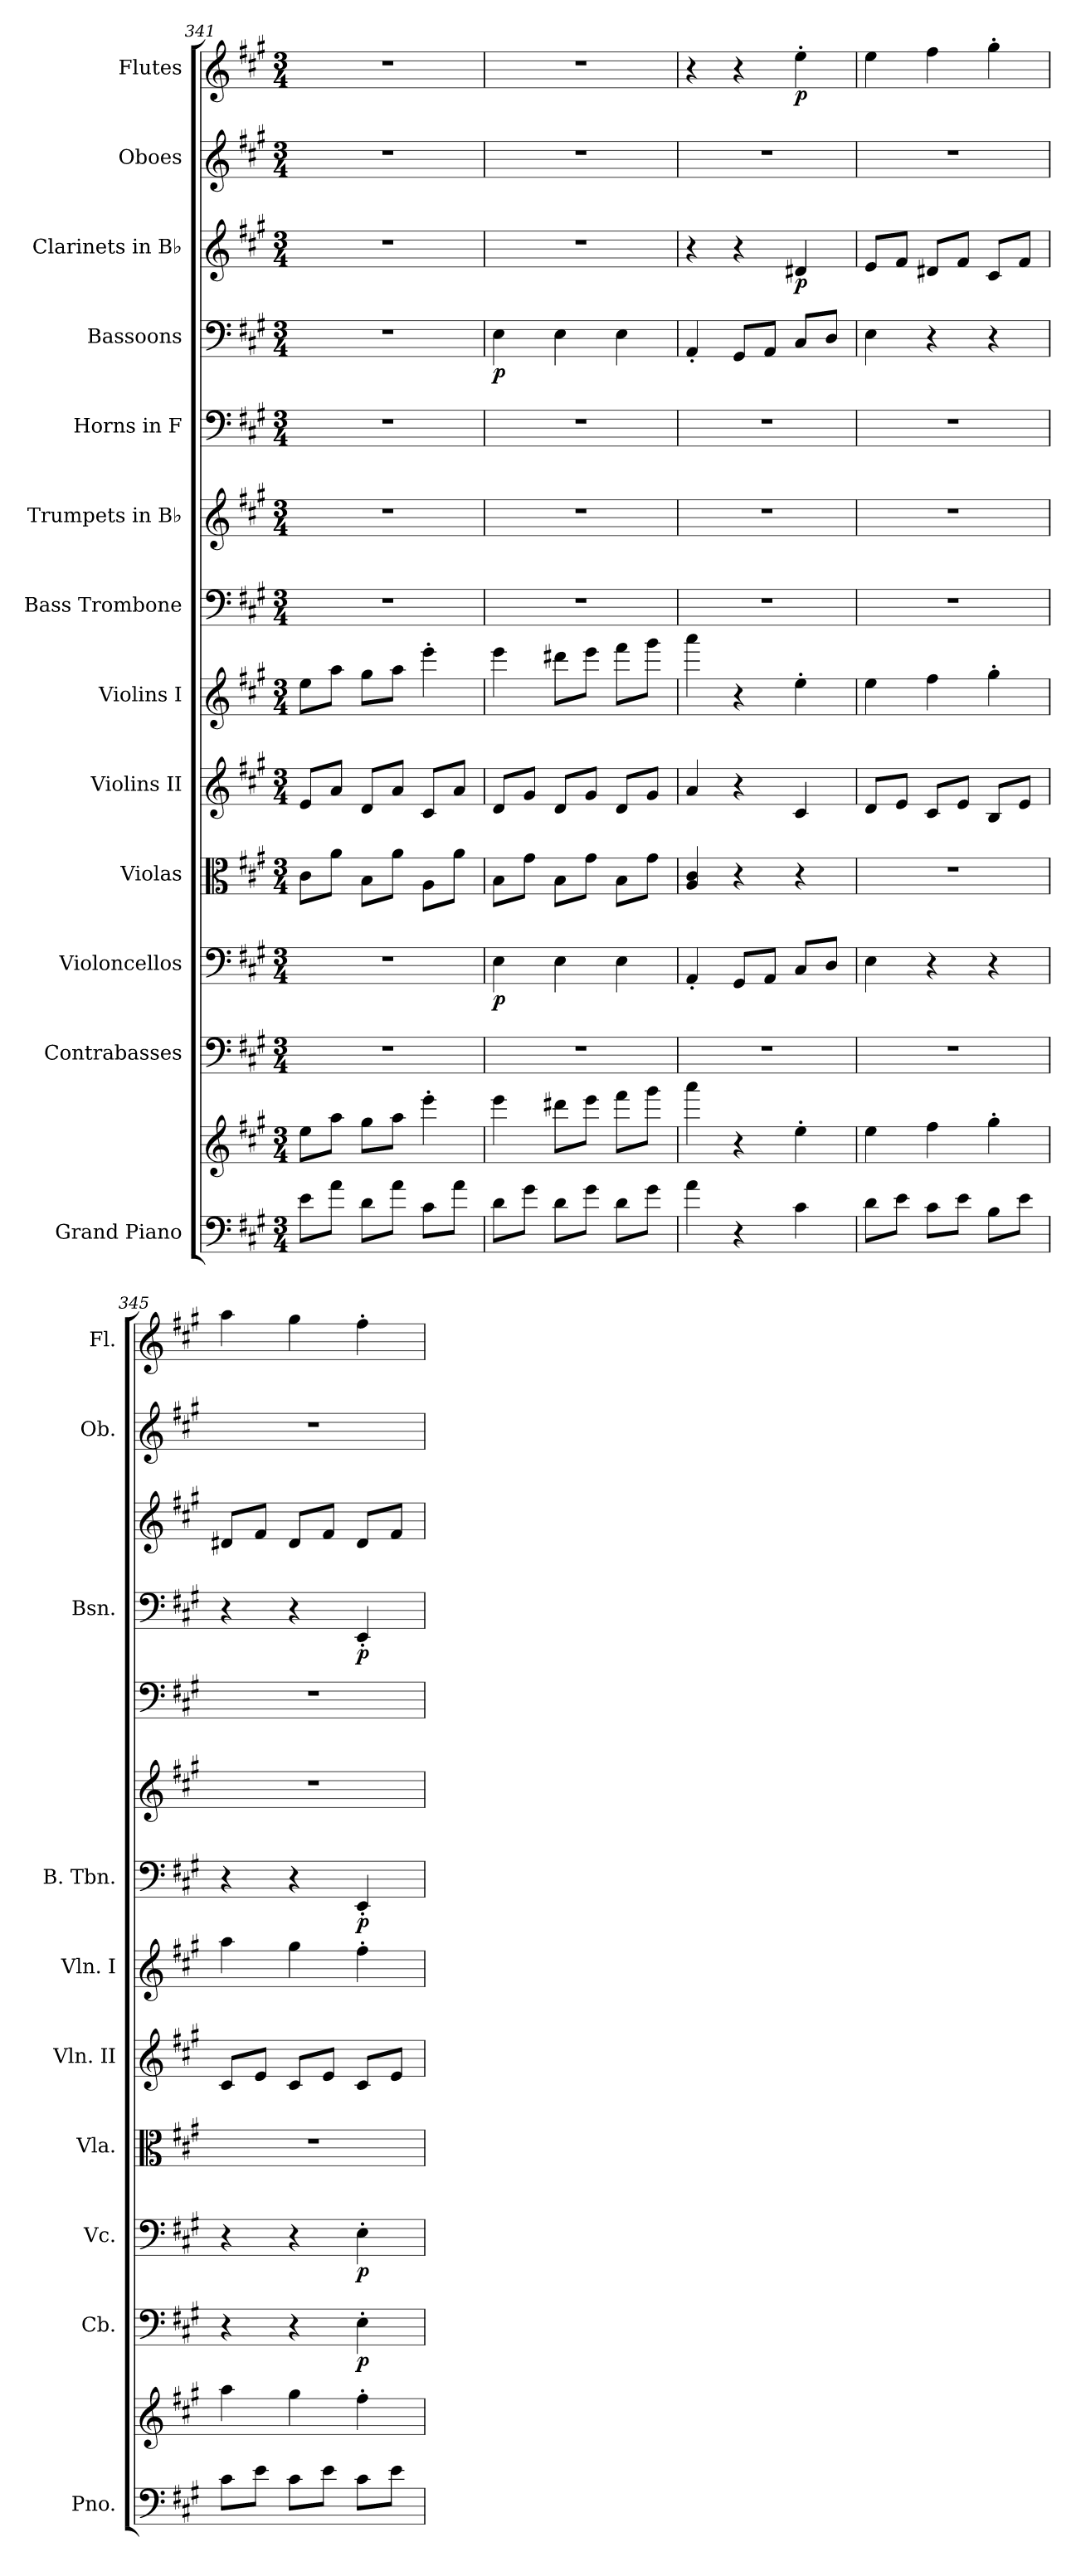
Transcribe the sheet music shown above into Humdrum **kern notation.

**kern	**kern	**kern	**dynam	**kern	**dynam	**kern	**kern	**kern	**kern	**dynam	**kern	**kern	**kern	**dynam	**kern	**dynam	**kern	**kern	**dynam
*part13	*part13	*part12	*part12	*part11	*part11	*part10	*part9	*part8	*part7	*part7	*part6	*part5	*part4	*part4	*part3	*part3	*part2	*part1	*part1
*staff14	*staff13	*staff12	*staff12	*staff11	*staff11	*staff10	*staff9	*staff8	*staff7	*staff7	*staff6	*staff5	*staff4	*staff4	*staff3	*staff3	*staff2	*staff1	*staff1
*I"Grand Piano	*	*I"Contrabasses	*	*I"Violoncellos	*	*I"Violas	*I"Violins II	*I"Violins I	*I"Bass Trombone	*	*I"Trumpets in B♭	*I"Horns in F	*I"Bassoons	*	*I"Clarinets in B♭	*	*I"Oboes	*I"Flutes	*
*I'Pno.	*	*I'Cb.	*	*I'Vc.	*	*I'Vla.	*I'Vln. II	*I'Vln. I	*I'B. Tbn.	*	*	*	*I'Bsn.	*	*	*	*I'Ob.	*I'Fl.	*
*clefF4	*clefG2	*clefF4	*	*clefF4	*	*clefC3	*clefG2	*clefG2	*clefF4	*	*clefG2	*clefF4	*clefF4	*	*clefG2	*	*clefG2	*clefG2	*
*	*	*ITrd7c12	*	*	*	*	*	*	*	*	*ITrd1c2	*ITrd4c7	*	*	*ITrd1c2	*	*	*	*
*k[f#c#g#]	*k[f#c#g#]	*k[f#c#g#]	*	*k[f#c#g#]	*	*k[f#c#g#]	*k[f#c#g#]	*k[f#c#g#]	*k[f#c#g#]	*	*k[f#]	*k[f#c#]	*k[f#c#g#]	*	*k[f#]	*	*k[f#c#g#]	*k[f#c#g#]	*
*M3/4	*M3/4	*M3/4	*	*M3/4	*	*M3/4	*M3/4	*M3/4	*M3/4	*	*M3/4	*M3/4	*M3/4	*	*M3/4	*	*M3/4	*M3/4	*
=341	=341	=341	=341	=341	=341	=341	=341	=341	=341	=341	=341	=341	=341	=341	=341	=341	=341	=341	=341
8e\L	8ee\L	2.r	.	2.r	.	8c#\L	8e/L	8ee\L	2.r	.	2.r	2.r	2.r	.	2.r	.	2.r	2.r	.
8a\J	8aa\J	.	.	.	.	8a\J	8a/J	8aa\J	.	.	.	.	.	.	.	.	.	.	.
8d\L	8gg#\L	.	.	.	.	8B\L	8d/L	8gg#\L	.	.	.	.	.	.	.	.	.	.	.
8a\J	8aa\J	.	.	.	.	8a\J	8a/J	8aa\J	.	.	.	.	.	.	.	.	.	.	.
8c#\L	4eee'\	.	.	.	.	8A\L	8c#/L	4eee'\	.	.	.	.	.	.	.	.	.	.	.
8a\J	.	.	.	.	.	8a\J	8a/J	.	.	.	.	.	.	.	.	.	.	.	.
=342	=342	=342	=342	=342	=342	=342	=342	=342	=342	=342	=342	=342	=342	=342	=342	=342	=342	=342	=342
!	!	!	!	!	!LO:DY:b	!	!	!	!	!	!	!	!	!LO:DY:b	!	!	!	!	!
8d\L	4eee\	2.r	.	4E\	p	8B\L	8d/L	4eee\	2.r	.	2.r	2.r	4E\	p	2.r	.	2.r	2.r	.
8g#\J	.	.	.	.	.	8g#\J	8g#/J	.	.	.	.	.	.	.	.	.	.	.	.
8d\L	8ddd#X\L	.	.	4E\	.	8B\L	8d/L	8ddd#X\L	.	.	.	.	4E\	.	.	.	.	.	.
8g#\J	8eee\J	.	.	.	.	8g#\J	8g#/J	8eee\J	.	.	.	.	.	.	.	.	.	.	.
8d\L	8fff#\L	.	.	4E\	.	8B\L	8d/L	8fff#\L	.	.	.	.	4E\	.	.	.	.	.	.
8g#\J	8ggg#\J	.	.	.	.	8g#\J	8g#/J	8ggg#\J	.	.	.	.	.	.	.	.	.	.	.
=343	=343	=343	=343	=343	=343	=343	=343	=343	=343	=343	=343	=343	=343	=343	=343	=343	=343	=343	=343
4a\	4aaa\	2.r	.	4AA'/	.	4A/ 4c#/	4a/	4aaa\	2.r	.	2.r	2.r	4AA'/	.	4r	.	2.r	4r	.
4r	4r	.	.	8GG#/L	.	4r	4r	4r	.	.	.	.	8GG#/L	.	4r	.	.	4r	.
.	.	.	.	8AA/J	.	.	.	.	.	.	.	.	8AA/J	.	.	.	.	.	.
!	!	!	!	!	!	!	!	!	!	!	!	!	!	!	!	!LO:DY:b	!	!	!LO:DY:b
4c#\	4ee'\	.	.	8C#/L	.	4r	4c#/	4ee'\	.	.	.	.	8C#/L	.	4c#X/	p	.	4ee'\	p
.	.	.	.	8D/J	.	.	.	.	.	.	.	.	8D/J	.	.	.	.	.	.
=344	=344	=344	=344	=344	=344	=344	=344	=344	=344	=344	=344	=344	=344	=344	=344	=344	=344	=344	=344
8d\L	4ee\	2.r	.	4E\	.	2.r	8d/L	4ee\	2.r	.	2.r	2.r	4E\	.	8d/L	.	2.r	4ee\	.
8e\J	.	.	.	.	.	.	8e/J	.	.	.	.	.	.	.	8e/J	.	.	.	.
8c#\L	4ff#\	.	.	4r	.	.	8c#/L	4ff#\	.	.	.	.	4r	.	8c#X/L	.	.	4ff#\	.
8e\J	.	.	.	.	.	.	8e/J	.	.	.	.	.	.	.	8e/J	.	.	.	.
8B\L	4gg#'\	.	.	4r	.	.	8B/L	4gg#'\	.	.	.	.	4r	.	8B/L	.	.	4gg#'\	.
8e\J	.	.	.	.	.	.	8e/J	.	.	.	.	.	.	.	8e/J	.	.	.	.
=345	=345	=345	=345	=345	=345	=345	=345	=345	=345	=345	=345	=345	=345	=345	=345	=345	=345	=345	=345
8c#\L	4aa\	4r	.	4r	.	2.r	8c#/L	4aa\	4r	.	2.r	2.r	4r	.	8c#X/L	.	2.r	4aa\	.
8e\J	.	.	.	.	.	.	8e/J	.	.	.	.	.	.	.	8e/J	.	.	.	.
8c#\L	4gg#\	4r	.	4r	.	.	8c#/L	4gg#\	4r	.	.	.	4r	.	8c#/L	.	.	4gg#\	.
8e\J	.	.	.	.	.	.	8e/J	.	.	.	.	.	.	.	8e/J	.	.	.	.
!	!	!	!LO:DY:b	!	!LO:DY:b	!	!	!	!	!LO:DY:b	!	!	!	!LO:DY:b	!	!	!	!	!
8c#\L	4ff#'\	4EE'\	p	4E'\	p	.	8c#/L	4ff#'\	4EE'/	p	.	.	4EE'/	p	8c#/L	.	.	4ff#'\	.
8e\J	.	.	.	.	.	.	8e/J	.	.	.	.	.	.	.	8e/J	.	.	.	.
=	=	=	=	=	=	=	=	=	=	=	=	=	=	=	=	=	=	=	=
*-	*-	*-	*-	*-	*-	*-	*-	*-	*-	*-	*-	*-	*-	*-	*-	*-	*-	*-	*-
